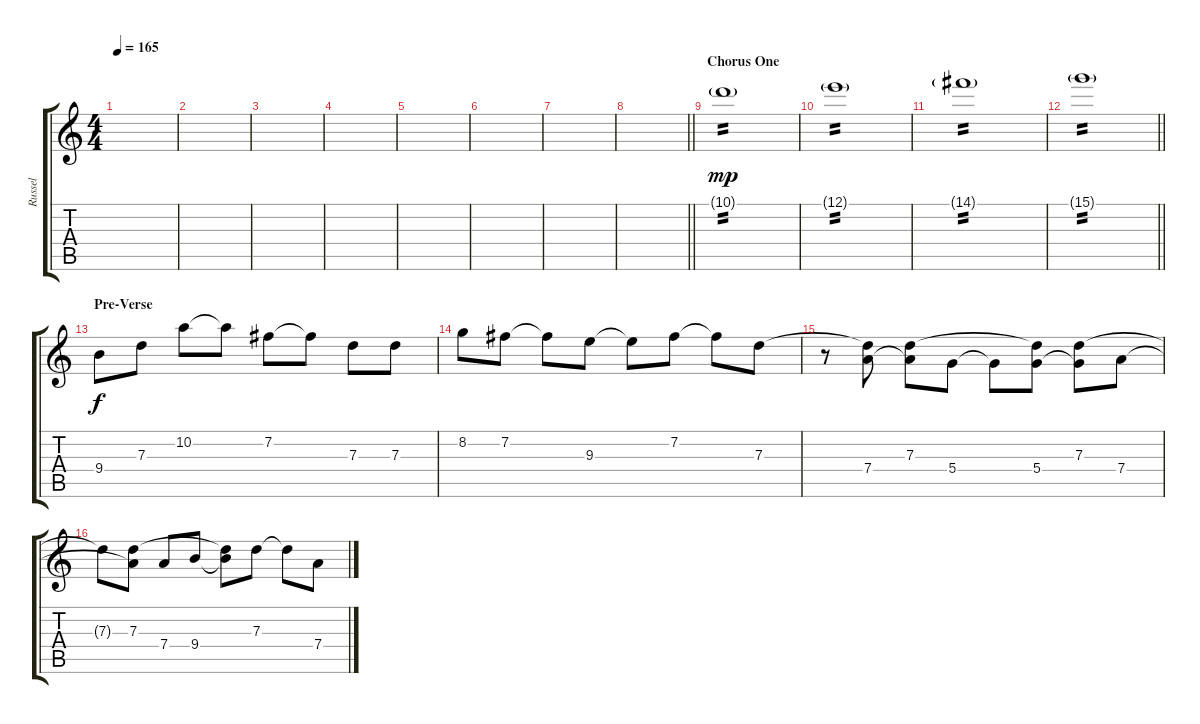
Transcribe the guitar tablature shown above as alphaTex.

\track ("Russel" "Russel") {instrument overdrivenguitar}
\staff {score tabs}
\tuning (E4 B3 G3 D3 A2 E2) {hide}
\ts (4 4)
\tempo 165
\clef g2
\ks c
|
|
|
|
|
|
|
\barLineRight lightlight
|
\section ("" "Chorus One")
10.1{g}.1{tp 2 dy mp} |
12.1{g}.1{tp 2} |
14.1{g}.1{tp 2} |
\barLineRight lightlight
15.1{g}.1{tp 2} |
\section ("" "Pre-Verse")
9.4.8{dy f} 7.3.8 10.2.8 10.2{t}.8 7.2.8 7.2{t}.8 7.3.8 7.3.8 |
8.2.8 7.2.8 7.2{t}.8 9.3.8 9.3{t}.8 7.2.8 7.2{t}.8 7.3.8 |
r.8 (7.3{t} 7.4).8 (7.3 7.4{t}).8 5.4.8 5.4{t}.8 (7.3{t} 5.4).8 (7.3 5.4{t}).8 7.4.8 |
7.3{t}.8 (7.3 7.4{t}).8 7.4.8 9.4.8 (7.3{t} 9.4{t}).8 7.3.8 7.3{t}.8 7.4.8
